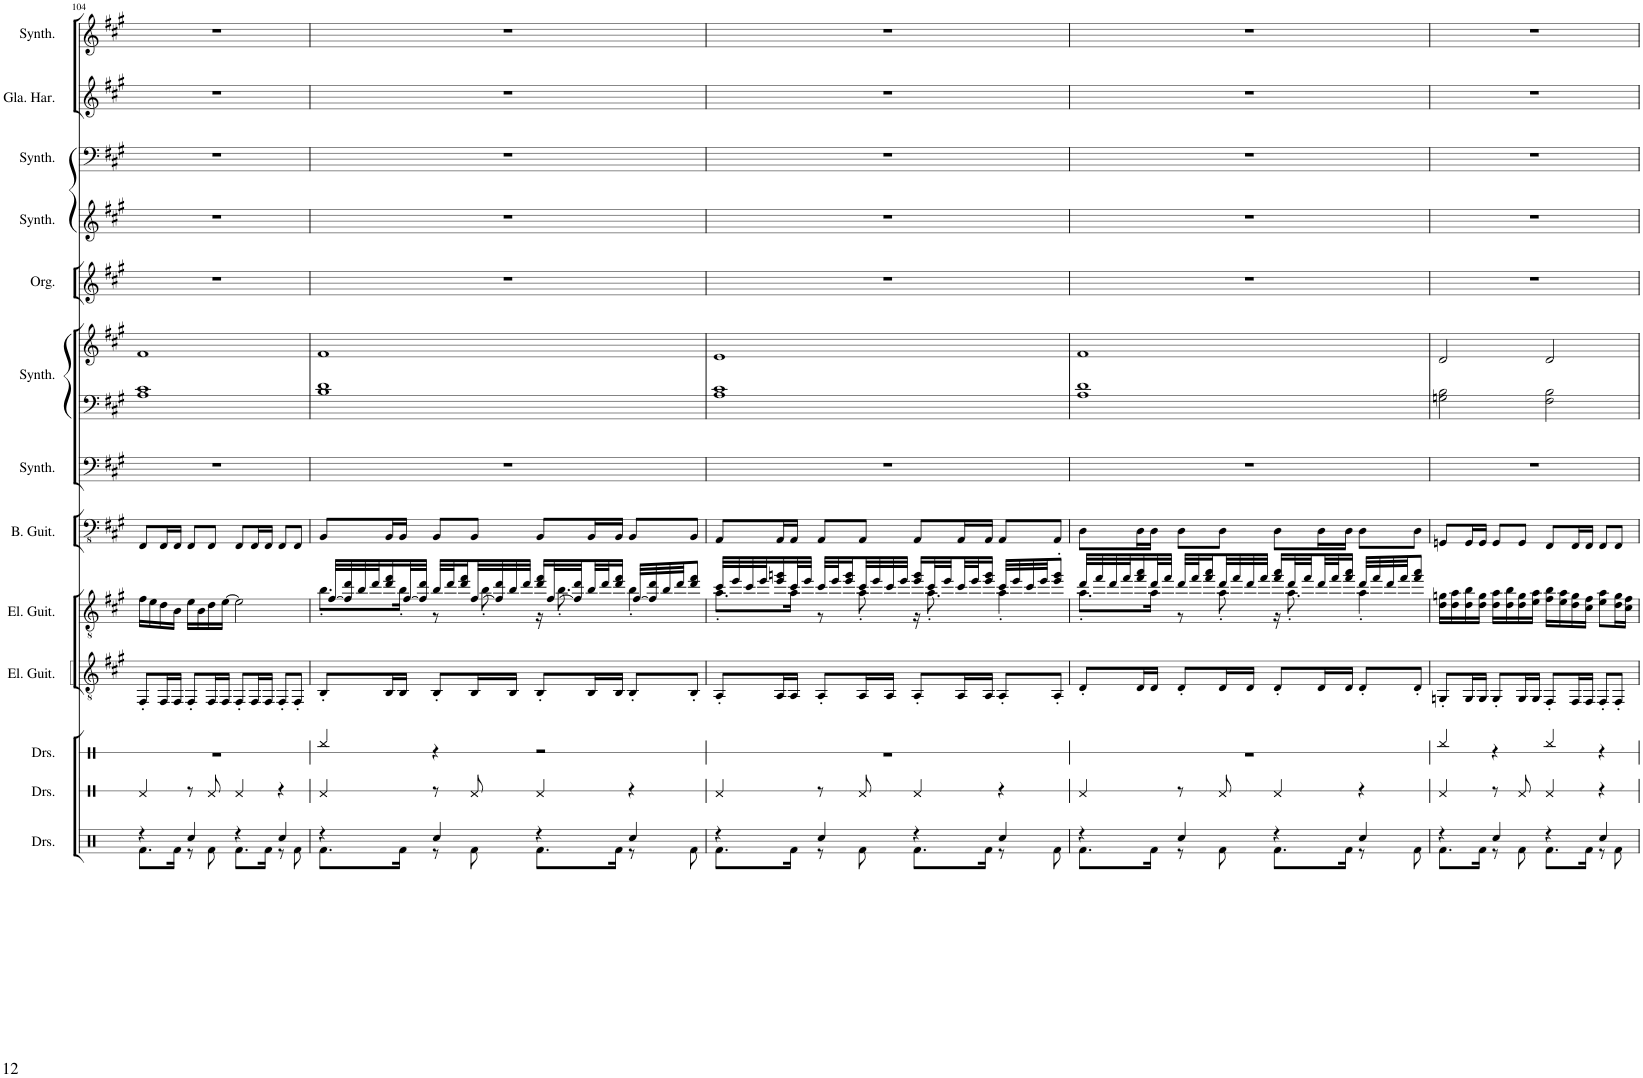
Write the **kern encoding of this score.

**kern	**kern	**kern	**kern	**kern
*part4	*part3	*part2	*part1	*part1
*staff5	*staff4	*staff3	*staff2	*staff1
*I"Electric Guitar, drive guitar	*I"Electric Guitar, lead guitar	*I"Bass Guitar, slapbass	*I"String Synthesizer, warmstrings	*
*I'El. Guit.	*I'El. Guit.	*I'B. Guit.	*I'Synth.	*
!!LO:PB:g=z
*clefGv2	*clefGv2	*clefFv4	*clefF4	*clefG2
*k[f#c#g#]	*k[f#c#g#]	*k[f#c#g#]	*k[f#c#g#]	*k[f#c#g#]
*M4/4	*M4/4	*M4/4	*M4/4	*M4/4
=104	=104	=104	=104	=104
8FF#'/L	16f#\LL	8FFF#/L	1A 1c#	1f#
.	16e\	.	.	.
16FF#/L	16d\	16FFF#/L	.	.
16FF#/JJ	16B\JJ	16FFF#/JJ	.	.
8FF#'/L	16e\LL	8FFF#/L	.	.
.	16B\	.	.	.
16FF#/L	16d\	8FFF#/J	.	.
16FF#/JJ	[16e\JJ	.	.	.
8FF#'/L	2e\]	8FFF#/L	.	.
16FF#/L	.	16FFF#/L	.	.
16FF#/JJ	.	16FFF#/JJ	.	.
8FF#'/L	.	8FFF#/L	.	.
8FF#'/J	.	8FFF#/J	.	.
=105	=105	=105	=105	=105
*	*^	*	*	*
8BB'/L	[32f#/LLL	8.b'\L	8BBB/L	1B 1d	1f#
.	32f#/] 32dd/	.	.	.	.
.	32b/	.	.	.	.
.	32dd/J	.	.	.	.
16BB/L	16dd/ 16ff#/	.	16BBB/L	.	.
16BB/JJ	[32f#/L	16b'\Jk	16BBB/JJ	.	.
.	32f#/] 32dd/JJJ	.	.	.	.
8BB'/L	32b/LLL	8r	8BBB/L	.	.
.	32dd/J	.	.	.	.
.	16dd/ 16ff#/	.	.	.	.
16BB/L	[32f#/L	8b'\	8BBB/J	.	.
.	32f#/] 32dd/	.	.	.	.
16BB/JJ	32b/	.	.	.	.
.	32dd/JJJ	.	.	.	.
8BB'/L	16dd/ 16ff#/LL	16r	8BBB/L	.	.
.	[32f#/L	8.b'\	.	.	.
.	32f#/] 32dd/	.	.	.	.
16BB/L	32b/	.	16BBB/L	.	.
.	32dd/J	.	.	.	.
16BB/JJ	16dd/ 16ff#/JJ	.	16BBB/JJ	.	.
8BB'/L	[32f#/LLL	4b'\	8BBB/L	.	.
.	32f#/] 32dd/	.	.	.	.
.	32b/	.	.	.	.
.	32dd/JJ	.	.	.	.
8BB'/J	8dd/ 8ff#/J	.	8BBB/J	.	.
=106	=106	=106	=106	=106	=106
8AA'/L	32cc#/LLL	8.a'\L	8AAA/L	1A 1c#	1e
.	32ee/	.	.	.	.
.	32cc#/	.	.	.	.
.	32ee/J	.	.	.	.
16AA/L	16ee/ 16ggn/	.	16AAA/L	.	.
16AA/JJ	32cc#/L	16a\Jk	16AAA/JJ	.	.
.	32ee/JJJ	.	.	.	.
8AA'/L	32cc#/LLL	8r	8AAA/L	.	.
.	32ee/J	.	.	.	.
.	16ee/ 16gg/	.	.	.	.
16AA/L	32cc#/L	8a'\	8AAA/J	.	.
.	32ee/	.	.	.	.
16AA/JJ	32cc#/	.	.	.	.
.	32ee/JJJ	.	.	.	.
8AA'/L	16ee/ 16gg/LL	16r	8AAA/L	.	.
.	32cc#/L	8.a'\	.	.	.
.	32ee/	.	.	.	.
16AA/L	32cc#/	.	16AAA/L	.	.
.	32ee/J	.	.	.	.
16AA/JJ	16ee/ 16gg/JJ	.	16AAA/JJ	.	.
8AA'/L	32cc#/LLL	4a'\	8AAA/L	.	.
.	32ee/	.	.	.	.
.	32cc#/	.	.	.	.
.	32ee/JJ	.	.	.	.
8AA'/J	8ee/' 8gg/'J	.	8AAA/J	.	.
=107	=107	=107	=107	=107	=107
8D'/L	32dd/LLL	8.a'\L	8DD\L	1A 1d	1f#
.	32ff#/	.	.	.	.
.	32dd/	.	.	.	.
.	32ff#/J	.	.	.	.
16D/L	16ff#/ 16aa/	.	16DD\L	.	.
16D/JJ	32dd/L	16a\Jk	16DD\JJ	.	.
.	32ff#/JJJ	.	.	.	.
8D'/L	32dd/LLL	8r	8DD\L	.	.
.	32ff#/J	.	.	.	.
.	16ff#/ 16aa/	.	.	.	.
16D/L	32dd/L	8a'\	8DD\J	.	.
.	32ff#/	.	.	.	.
16D/JJ	32dd/	.	.	.	.
.	32ff#/JJJ	.	.	.	.
8D'/L	16ff#/ 16aa/LL	16r	8DD\L	.	.
.	32dd/L	8.a'\	.	.	.
.	32ff#/	.	.	.	.
16D/L	32dd/	.	16DD\L	.	.
.	32ff#/J	.	.	.	.
16D/JJ	16ff#/ 16aa/JJ	.	16DD\JJ	.	.
8D'/L	32dd/LLL	4a'\	8DD\L	.	.
.	32ff#/	.	.	.	.
.	32dd/	.	.	.	.
.	32ff#/JJ	.	.	.	.
8D'/J	8ff#/ 8aa/J	.	8DD\J	.	.
*	*v	*v	*	*	*
=108	=108	=108	=108	=108
8GGn'/L	16d\ 16gn\LL	8GGGn/L	2Gn\ 2B\	2d/
.	16d\ 16a\	.	.	.
16GG/L	16d\ 16b\	16GGG/L	.	.
16GG/JJ	16d\ 16g\JJ	16GGG/JJ	.	.
8GG'/L	16d\ 16a\LL	8GGG/L	.	.
.	16d\ 16b\	.	.	.
16GG/L	16d\ 16g\	8GGG/J	.	.
16GG/JJ	16e\ 16a\JJ	.	.	.
8FF#'/L	16f#\ 16b\LL	8FFF#/L	2F#\ 2B\	2d/
.	16e\ 16a\	.	.	.
16FF#/L	16d\ 16g\	16FFF#/L	.	.
16FF#/JJ	16c#\ 16f#\JJ	16FFF#/JJ	.	.
8FF#'/L	8e\ 8a\L	8FFF#/L	.	.
8FF#'/J	16d\ 16g\L	8FFF#/J	.	.
.	16c#\ 16f#\JJ	.	.	.
=	=	=	=	=
*-	*-	*-	*-	*-
